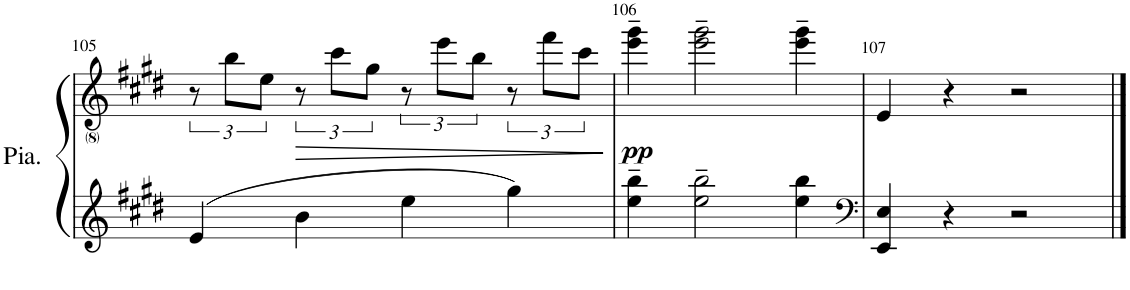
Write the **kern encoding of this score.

**kern	**kern	**dynam
*part1	*part1	*part1
*staff2	*staff1	*staff1/2
*I"Piano	*	*
*I'Pia.	*	*
!!LO:PB:g=z
*clefG2	*clefG2	*
*k[f#c#g#d#]	*k[f#c#g#d#]	*
*M4/4	*M4/4	*
=105	=105	=105
4e/	12r	.
.	12bb\L	.
.	12ee\J	.
4b\	12r	.
.	12ccc#\L	.
.	12gg#\J	.
4ee\	12r	.
.	12eee\L	.
.	12bb\J	.
4gg#\	12r	.
.	12fff#\L	.
.	12ccc#\J	.
=106	=106	=106
!	!	!LO:DY:b
4ee\~ 4bb\~	4eee\~ 4ggg#\~	pp
2ee\~ 2bb\~	2eee\~ 2ggg#\~	.
4ee\ 4bb\	4eee\~ 4ggg#\~	.
=107	=107	=107
*clefF4	*	*
4EE/ 4E/	4e/	.
4r	4r	.
2r	2r	.
==	==	==
*-	*-	*-
